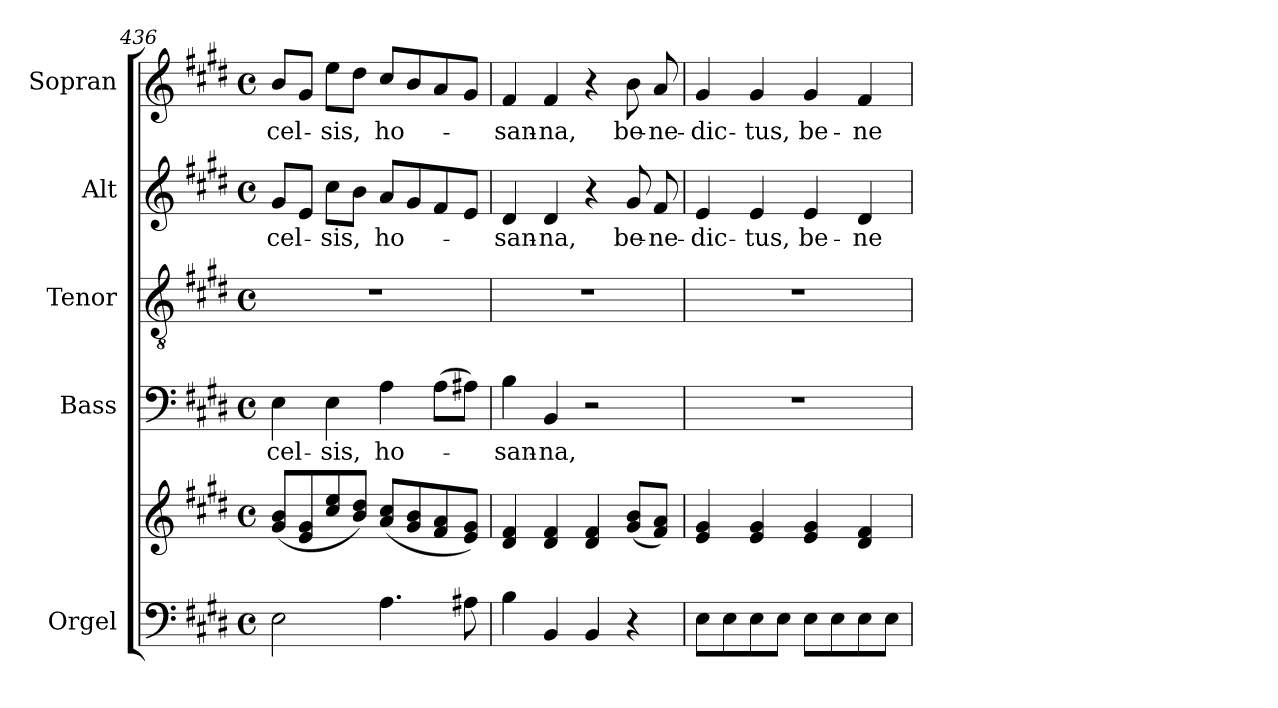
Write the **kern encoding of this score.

**kern	**kern	**kern	**text	**kern	**kern	**text	**kern	**text
*part5	*part5	*part4	*part4	*part3	*part2	*part2	*part1	*part1
*staff6	*staff5	*staff4	*staff4	*staff3	*staff2	*staff2	*staff1	*staff1
*I"Orgel	*	*I"Bass	*	*I"Tenor	*I"Alt	*	*I"Sopran	*
*I'Org.	*	*I'B.	*	*I'T.	*I'A.	*	*I'S.	*
*clefF4	*clefG2	*clefF4	*	*clefGv2	*clefG2	*	*clefG2	*
*k[f#c#g#d#]	*k[f#c#g#d#]	*k[f#c#g#d#]	*	*k[f#c#g#d#]	*k[f#c#g#d#]	*	*k[f#c#g#d#]	*
*E:	*E:	*E:	*	*E:	*E:	*	*E:	*
*M4/4	*M4/4	*M4/4	*	*M4/4	*M4/4	*	*M4/4	*
*met(c)	*met(c)	*met(c)	*	*met(c)	*met(c)	*	*met(c)	*
=436	=436	=436	=436	=436	=436	=436	=436	=436
!	!	!	!LO:LY:b	!	!	!LO:LY:b	!	!LO:LY:b
2E\	(<8g#/ 8b/L	4E\	-cel-	1r	8g#/L	-cel-	8b/L	-cel-
.	8e/ 8g#/	.	.	.	8e/J	.	8g#/J	.
!	!	!	!LO:LY:b	!	!	!LO:LY:b	!	!LO:LY:b
.	8cc#/ 8ee/	4E\	-sis,	.	8cc#\L	-sis,	8ee\L	-sis,
.	8b/ 8dd#/J)	.	.	.	8b\J	.	8dd#\J	.
!	!	!	!LO:LY:b	!	!	!LO:LY:b	!	!LO:LY:b
4.A\	(<8a/ 8cc#/L	4A\	ho-	.	8a/L	ho-	8cc#/L	ho-
.	8g#/ 8b/	.	.	.	8g#/	.	8b/	.
.	8f#/ 8a/	(>8A\L	.	.	8f#/	.	8a/	.
8A#X\	8e/ 8g#/J)	8A#X\J)	.	.	8e/J	.	8g#/J	.
=437	=437	=437	=437	=437	=437	=437	=437	=437
!	!	!	!LO:LY:b	!	!	!LO:LY:b	!	!LO:LY:b
4B\	4d#/ 4f#/	4B\	-san-	1r	4d#/	-san-	4f#/	-san-
!	!	!	!LO:LY:b	!	!	!LO:LY:b	!	!LO:LY:b
4BB/	4d#/ 4f#/	4BB/	-na,	.	4d#/	-na,	4f#/	-na,
4BB/	4d#/ 4f#/	2r	.	.	4r	.	4r	.
!	!	!	!	!	!	!LO:LY:b	!	!LO:LY:b
4r	(<8g#/ 8b/L	.	.	.	8g#/	be-	8b\	be-
!	!	!	!	!	!	!LO:LY:b	!	!LO:LY:b
.	8f#/ 8a/J)	.	.	.	8f#/	-ne-	8a/	-ne-
=438	=438	=438	=438	=438	=438	=438	=438	=438
!	!	!	!	!	!	!LO:LY:b	!	!LO:LY:b
8E\L	4e/ 4g#/	1r	.	1r	4e/	-dic-	4g#/	-dic-
8E\	.	.	.	.	.	.	.	.
!	!	!	!	!	!	!LO:LY:b	!	!LO:LY:b
8E\	4e/ 4g#/	.	.	.	4e/	-tus,	4g#/	-tus,
8E\J	.	.	.	.	.	.	.	.
!	!	!	!	!	!	!LO:LY:b	!	!LO:LY:b
8E\L	4e/ 4g#/	.	.	.	4e/	be-	4g#/	be-
8E\	.	.	.	.	.	.	.	.
!	!	!	!	!	!	!LO:LY:b	!	!LO:LY:b
8E\	4d#/ 4f#/	.	.	.	4d#/	-ne-	4f#/	-ne-
8E\J	.	.	.	.	.	.	.	.
=	=	=	=	=	=	=	=	=
*-	*-	*-	*-	*-	*-	*-	*-	*-
